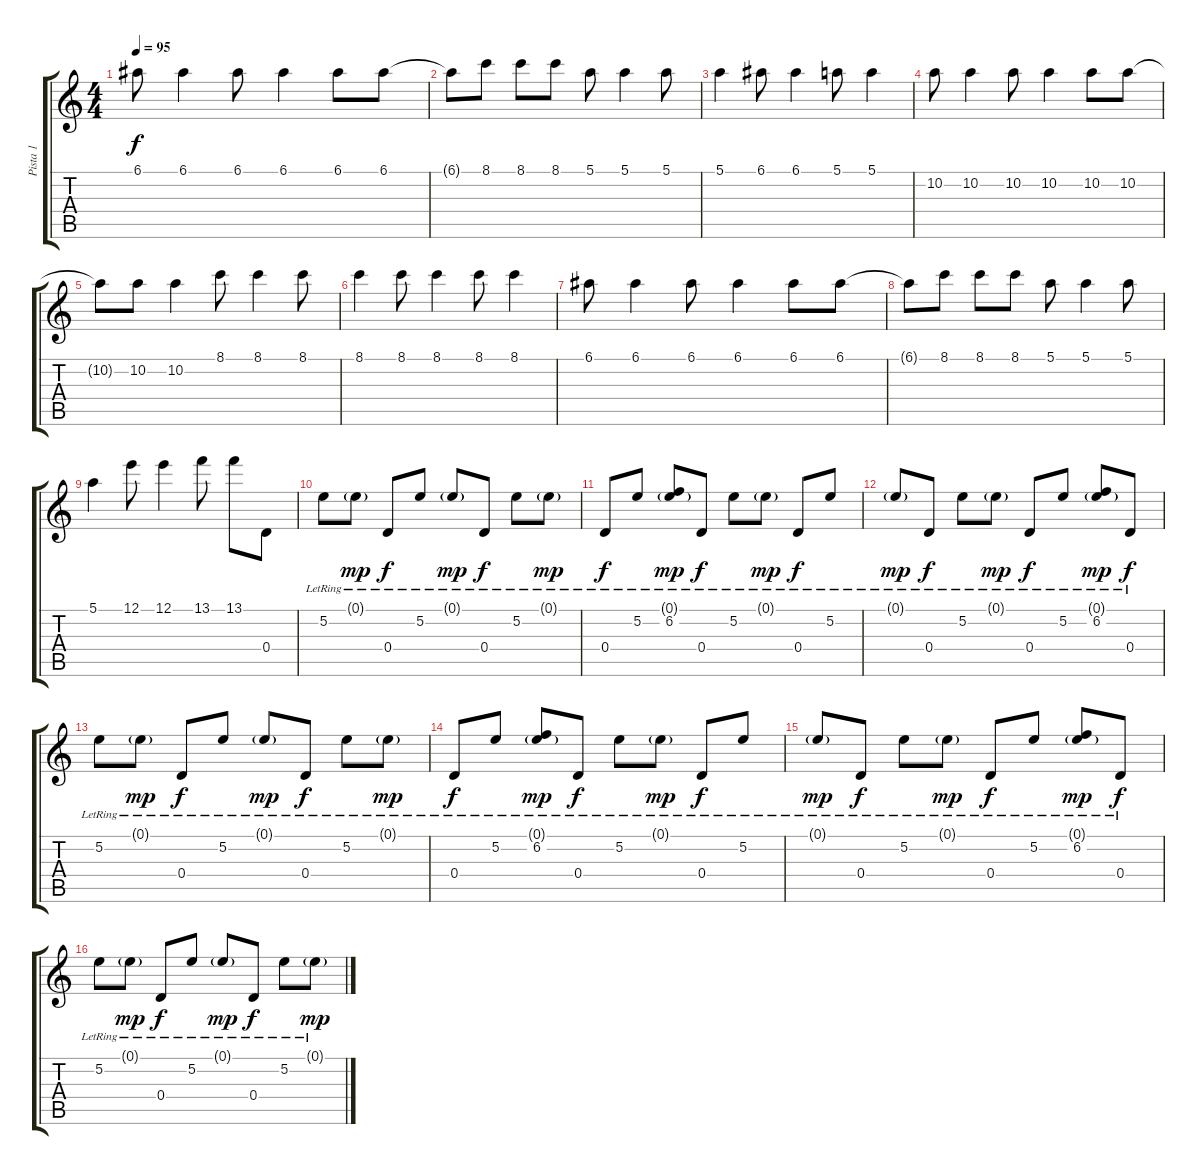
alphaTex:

\track ("Pista 1" "Pista 1") {instrument electricguitarjazz}
\staff {score tabs}
\tuning (E4 B3 G3 D3 A2 E2) {hide}
\ts (4 4)
\tempo 95
\clef g2
\ks c
6.1.8{dy f} 6.1.4 6.1.8 6.1.4 6.1.8 6.1.8 |
6.1{t}.8 8.1.8 8.1.8 8.1.8 5.1.8 5.1.4 5.1.8 |
5.1.4 6.1.8 6.1.4 5.1.8 5.1.4 |
10.2.8{volume 8 instrument electricguitarjazz} 10.2.4 10.2.8 10.2.4 10.2.8 10.2.8 |
10.2{t}.8 10.2.8 10.2.4 8.1.8 8.1.4 8.1.8 |
8.1.4 8.1.8 8.1.4 8.1.8 8.1.4 |
6.1.8 6.1.4 6.1.8 6.1.4 6.1.8 6.1.8 |
6.1{t}.8 8.1.8 8.1.8 8.1.8 5.1.8 5.1.4 5.1.8 |
5.1.4 12.1.8 12.1.4 13.1.8 13.1.8 0.4.8{volume 16 instrument distortionguitar} |
5.2{lr}.8 0.1{g lr}.8{dy mp} 0.4{lr}.8{dy f} 5.2{lr}.8 0.1{g lr}.8{dy mp} 0.4{lr}.8{dy f} 5.2{lr}.8 0.1{g lr}.8{dy mp} |
0.4{lr}.8{dy f} 5.2{lr}.8 (0.1{g lr} 6.2{lr}).8{dy mp} 0.4{lr}.8{dy f} 5.2{lr}.8 0.1{g lr}.8{dy mp} 0.4{lr}.8{dy f} 5.2{lr}.8 |
0.1{g lr}.8{dy mp} 0.4{lr}.8{dy f} 5.2{lr}.8 0.1{g lr}.8{dy mp} 0.4{lr}.8{dy f} 5.2{lr}.8 (0.1{g lr} 6.2{lr}).8{dy mp} 0.4{lr}.8{dy f} |
5.2{lr}.8 0.1{g lr}.8{dy mp} 0.4{lr}.8{dy f} 5.2{lr}.8 0.1{g lr}.8{dy mp} 0.4{lr}.8{dy f} 5.2{lr}.8 0.1{g lr}.8{dy mp} |
0.4{lr}.8{dy f} 5.2{lr}.8 (0.1{g lr} 6.2{lr}).8{dy mp} 0.4{lr}.8{dy f} 5.2{lr}.8 0.1{g lr}.8{dy mp} 0.4{lr}.8{dy f} 5.2{lr}.8 |
0.1{g lr}.8{dy mp} 0.4{lr}.8{dy f} 5.2{lr}.8 0.1{g lr}.8{dy mp} 0.4{lr}.8{dy f} 5.2{lr}.8 (0.1{g lr} 6.2{lr}).8{dy mp} 0.4{lr}.8{dy f} |
5.2{lr}.8 0.1{g lr}.8{dy mp} 0.4{lr}.8{dy f} 5.2{lr}.8 0.1{g lr}.8{dy mp} 0.4{lr}.8{dy f} 5.2{lr}.8 0.1{g lr}.8{dy mp}
